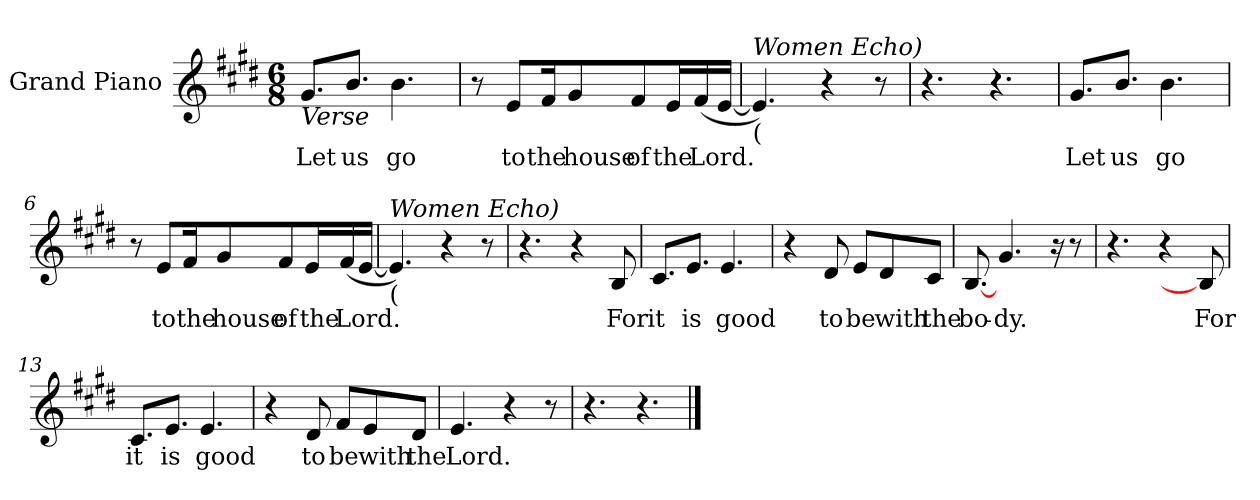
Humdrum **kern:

**kern	**text
*part1	*part1
*staff1	*staff1
*I"Grand Piano	*
*I'Pno	*
*clefG2	*
*k[f#c#g#d#]	*
*M6/8	*
=1	=1
!LO:TX:b:i:t=Verse	!
!	!LO:LY:b
8.g#/L	Let
!	!LO:LY:b
8.b/J	us
!	!LO:LY:b
4.b\	go
=2	=2
8r	.
!	!LO:LY:b
8e/L	to
!	!LO:LY:b
16f#/K	the
!	!LO:LY:b
8g#/	house
!	!LO:LY:b
8f#/	of
!	!LO:LY:b
16e/L	the
!	!LO:LY:b
(16f#/	Lord.
[16e/JJ	.
=3	=3
!LO:TX:b:t=(	!
!LO:TX:a:i:t=Women Echo)	!
4.e/])	.
4r	.
8r	.
=4	=4
4.r	.
4.r	.
!!LO:LB:g=z
=5	=5
!	!LO:LY:b
8.g#/L	Let
!	!LO:LY:b
8.b/J	us
!	!LO:LY:b
4.b\	go
=6	=6
8r	.
!	!LO:LY:b
8e/L	to
!	!LO:LY:b
16f#/K	the
!	!LO:LY:b
8g#/	house
!	!LO:LY:b
8f#/	of
!	!LO:LY:b
16e/L	the
!	!LO:LY:b
(16f#/	Lord.
[16e/JJ	.
=7	=7
!LO:TX:b:t=(	!
!LO:TX:a:i:t=Women Echo)	!
4.e/])	.
4r	.
8r	.
=8	=8
4.r	.
4r	.
!	!LO:LY:b
8B/	For
!!LO:LB:g=z
=9	=9
!	!LO:LY:b
8.c#/L	it
!	!LO:LY:b
8.e/J	is
!	!LO:LY:b
4.e/	good
=10	=10
4r	.
!	!LO:LY:b
8d#/	to
!	!LO:LY:b
8e/L	be
!	!LO:LY:b
8d#/	with
!	!LO:LY:b
8c#/J	the
=11	=11
!	!LO:LY:b
[8.B/	bo-
!	!LO:LY:b
4.g#/	-dy.
16r	.
8r	.
=12	=12
4.r	.
4r	.
!	!LO:LY:b
8B/]	For
!!LO:LB:g=z
=13	=13
!	!LO:LY:b
8.c#/L	it
!	!LO:LY:b
8.e/J	is
!	!LO:LY:b
4.e/	good
=14	=14
4r	.
!	!LO:LY:b
8d#/	to
!	!LO:LY:b
8f#/L	be
!	!LO:LY:b
8e/	with
!	!LO:LY:b
8d#/J	the
=15	=15
!	!LO:LY:b
4.e/	Lord.
4r	.
8r	.
=16	=16
4.r	.
4.r	.
==	==
*-	*-
